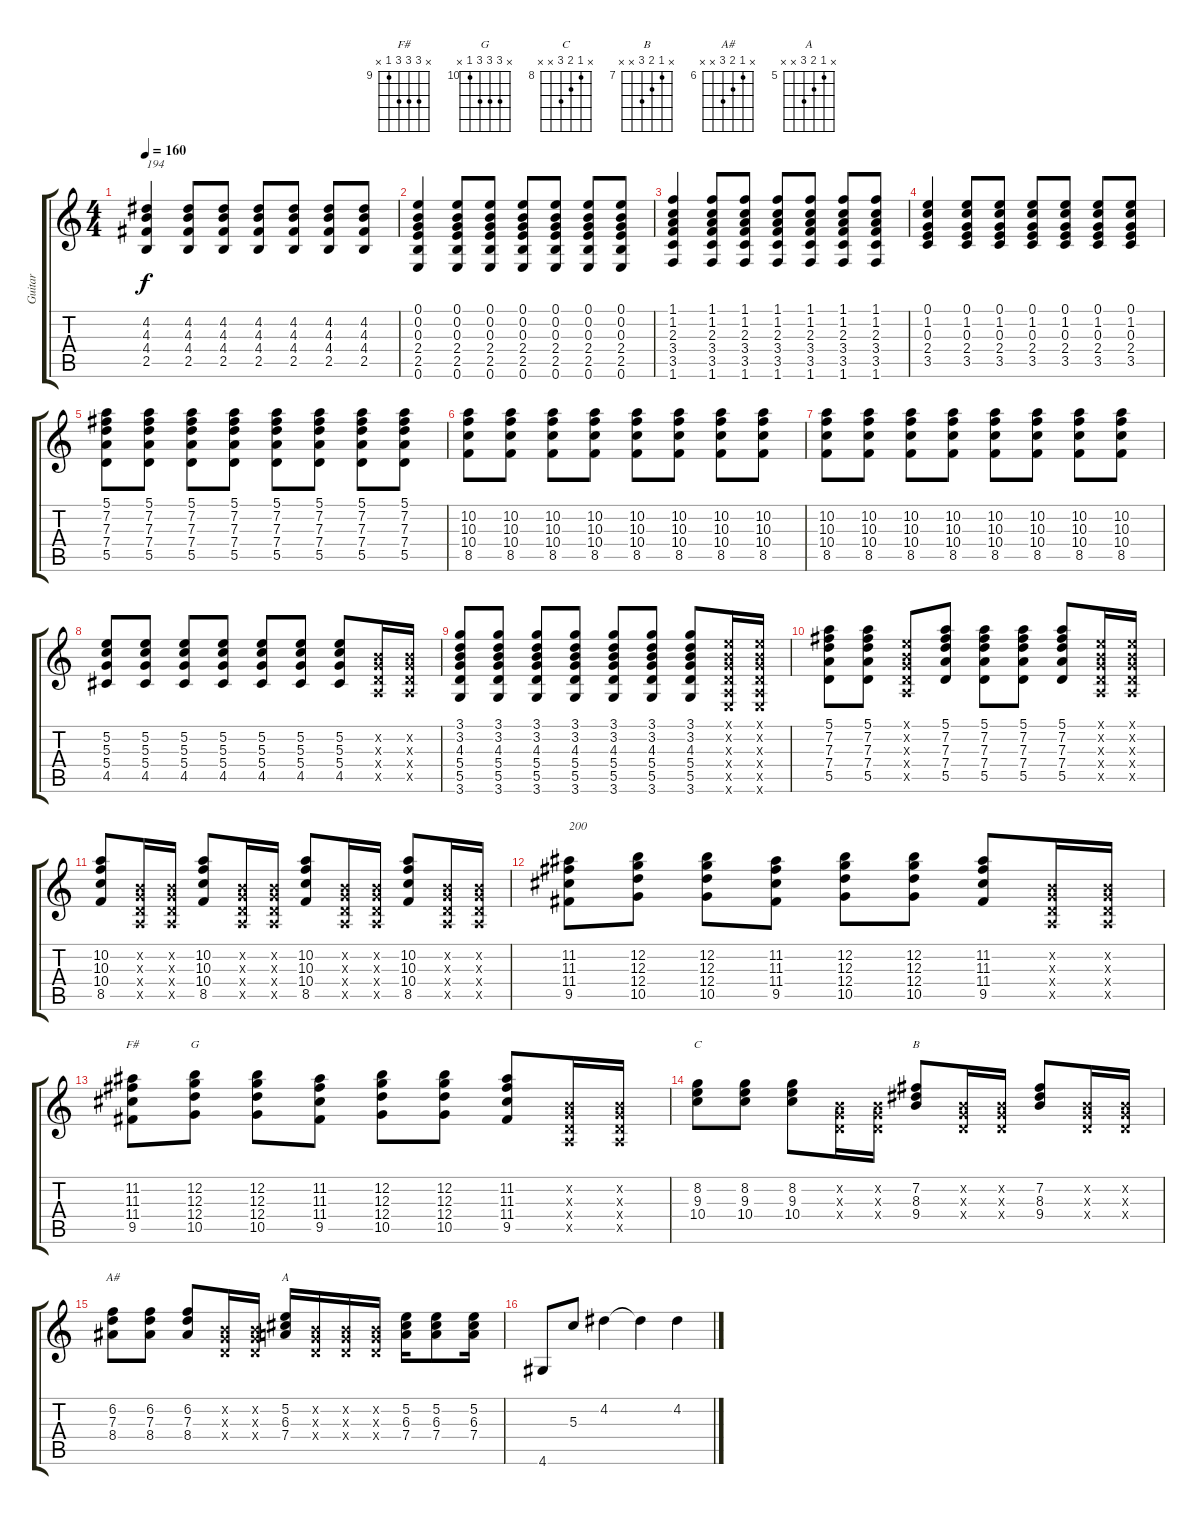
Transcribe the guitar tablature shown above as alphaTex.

\track ("Guitar" "Guitar") {instrument overdrivenguitar}
\staff {score tabs}
\tuning (E4 B3 G3 D3 A2 E2) {hide}
\chord ("F#" x 11 11 11 9 x) {firstfret 9}
\chord ("G" x 12 12 12 10 x) {firstfret 10}
\chord ("C" x 8 9 10 x x) {firstfret 8}
\chord ("B" x 7 8 9 x x) {firstfret 7}
\chord ("A#" x 6 7 8 x x) {firstfret 6}
\chord ("A" x 5 6 7 x x) {firstfret 5}
\ts (4 4)
\tempo 160
\clef g2
\ks c
(4.2 4.3 4.4 2.5).4{txt "194" dy f} (4.2 4.3 4.4 2.5).8 (4.2 4.3 4.4 2.5).8 (4.2 4.3 4.4 2.5).8 (4.2 4.3 4.4 2.5).8 (4.2 4.3 4.4 2.5).8 (4.2 4.3 4.4 2.5).8 |
(0.1 0.2 0.3 2.4 2.5 0.6).4 (0.1 0.2 0.3 2.4 2.5 0.6).8 (0.1 0.2 0.3 2.4 2.5 0.6).8 (0.1 0.2 0.3 2.4 2.5 0.6).8 (0.1 0.2 0.3 2.4 2.5 0.6).8 (0.1 0.2 0.3 2.4 2.5 0.6).8 (0.1 0.2 0.3 2.4 2.5 0.6).8 |
(1.1 1.2 2.3 3.4 3.5 1.6).4 (1.1 1.2 2.3 3.4 3.5 1.6).8 (1.1 1.2 2.3 3.4 3.5 1.6).8 (1.1 1.2 2.3 3.4 3.5 1.6).8 (1.1 1.2 2.3 3.4 3.5 1.6).8 (1.1 1.2 2.3 3.4 3.5 1.6).8 (1.1 1.2 2.3 3.4 3.5 1.6).8 |
(0.1 1.2 0.3 2.4 3.5).4 (0.1 1.2 0.3 2.4 3.5).8 (0.1 1.2 0.3 2.4 3.5).8 (0.1 1.2 0.3 2.4 3.5).8 (0.1 1.2 0.3 2.4 3.5).8 (0.1 1.2 0.3 2.4 3.5).8 (0.1 1.2 0.3 2.4 3.5).8 |
(5.1 7.2 7.3 7.4 5.5).8 (5.1 7.2 7.3 7.4 5.5).8 (5.1 7.2 7.3 7.4 5.5).8 (5.1 7.2 7.3 7.4 5.5).8 (5.1 7.2 7.3 7.4 5.5).8 (5.1 7.2 7.3 7.4 5.5).8 (5.1 7.2 7.3 7.4 5.5).8 (5.1 7.2 7.3 7.4 5.5).8 |
(10.2 10.3 10.4 8.5).8 (10.2 10.3 10.4 8.5).8 (10.2 10.3 10.4 8.5).8 (10.2 10.3 10.4 8.5).8 (10.2 10.3 10.4 8.5).8 (10.2 10.3 10.4 8.5).8 (10.2 10.3 10.4 8.5).8 (10.2 10.3 10.4 8.5).8 |
(10.2 10.3 10.4 8.5).8 (10.2 10.3 10.4 8.5).8 (10.2 10.3 10.4 8.5).8 (10.2 10.3 10.4 8.5).8 (10.2 10.3 10.4 8.5).8 (10.2 10.3 10.4 8.5).8 (10.2 10.3 10.4 8.5).8 (10.2 10.3 10.4 8.5).8 |
(5.2 5.3 5.4 4.5).8 (5.2 5.3 5.4 4.5).8 (5.2 5.3 5.4 4.5).8 (5.2 5.3 5.4 4.5).8 (5.2 5.3 5.4 4.5).8 (5.2 5.3 5.4 4.5).8 (5.2 5.3 5.4 4.5).8 (0.2{x} 0.3{x} 0.4{x} 0.5{x}).16 (0.2{x} 0.3{x} 0.4{x} 0.5{x}).16 |
(3.1 3.2 4.3 5.4 5.5 3.6).8 (3.1 3.2 4.3 5.4 5.5 3.6).8 (3.1 3.2 4.3 5.4 5.5 3.6).8 (3.1 3.2 4.3 5.4 5.5 3.6).8 (3.1 3.2 4.3 5.4 5.5 3.6).8 (3.1 3.2 4.3 5.4 5.5 3.6).8 (3.1 3.2 4.3 5.4 5.5 3.6).8 (0.1{x} 0.2{x} 0.3{x} 0.4{x} 0.5{x} 0.6{x}).16 (0.1{x} 0.2{x} 0.3{x} 0.4{x} 0.5{x} 0.6{x}).16 |
(5.1 7.2 7.3 7.4 5.5).8 (5.1 7.2 7.3 7.4 5.5).8 (0.1{x} 0.2{x} 0.3{x} 0.4{x} 0.5{x}).8 (5.1 7.2 7.3 7.4 5.5).8 (5.1 7.2 7.3 7.4 5.5).8 (5.1 7.2 7.3 7.4 5.5).8 (5.1 7.2 7.3 7.4 5.5).8 (0.1{x} 0.2{x} 0.3{x} 0.4{x} 0.5{x}).16 (0.1{x} 0.2{x} 0.3{x} 0.4{x} 0.5{x}).16 |
(10.2 10.3 10.4 8.5).8 (0.2{x} 0.3{x} 0.4{x} 0.5{x}).16 (0.2{x} 0.3{x} 0.4{x} 0.5{x}).16 (10.2 10.3 10.4 8.5).8 (0.2{x} 0.3{x} 0.4{x} 0.5{x}).16 (0.2{x} 0.3{x} 0.4{x} 0.5{x}).16 (10.2 10.3 10.4 8.5).8 (0.2{x} 0.3{x} 0.4{x} 0.5{x}).16 (0.2{x} 0.3{x} 0.4{x} 0.5{x}).16 (10.2 10.3 10.4 8.5).8 (0.2{x} 0.3{x} 0.4{x} 0.5{x}).16 (0.2{x} 0.3{x} 0.4{x} 0.5{x}).16 |
(11.2 11.3 11.4 9.5).8{txt "200"} (12.2 12.3 12.4 10.5).8 (12.2 12.3 12.4 10.5).8 (11.2 11.3 11.4 9.5).8 (12.2 12.3 12.4 10.5).8 (12.2 12.3 12.4 10.5).8 (11.2 11.3 11.4 9.5).8 (0.2{x} 0.3{x} 0.4{x} 0.5{x}).16 (0.2{x} 0.3{x} 0.4{x} 0.5{x}).16 |
(11.2 11.3 11.4 9.5).8{ch "F#"} (12.2 12.3 12.4 10.5).8{ch "G"} (12.2 12.3 12.4 10.5).8 (11.2 11.3 11.4 9.5).8 (12.2 12.3 12.4 10.5).8 (12.2 12.3 12.4 10.5).8 (11.2 11.3 11.4 9.5).8 (0.2{x} 0.3{x} 0.4{x} 0.5{x}).16 (0.2{x} 0.3{x} 0.4{x} 0.5{x}).16 |
(8.2 9.3 10.4).8{ch "C"} (8.2 9.3 10.4).8 (8.2 9.3 10.4).8 (0.2{x} 0.3{x} 0.4{x}).16 (0.2{x} 0.3{x} 0.4{x}).16 (7.2 8.3 9.4).8{ch "B"} (0.2{x} 0.3{x} 0.4{x}).16 (0.2{x} 0.3{x} 0.4{x}).16 (7.2 8.3 9.4).8 (0.2{x} 0.3{x} 0.4{x}).16 (0.2{x} 0.3{x} 0.4{x}).16 |
(6.2 7.3 8.4).8{ch "A#"} (6.2 7.3 8.4).8 (6.2 7.3 8.4).8 (0.2{x} 0.3{x} 0.4{x}).16 (0.2{x} 0.3{x} 0.4{x}).16 (5.2 6.3 7.4).16{ch "A"} (0.2{x} 0.3{x} 0.4{x}).16 (0.2{x} 0.3{x} 0.4{x}).16 (0.2{x} 0.3{x} 0.4{x}).16 (5.2 6.3 7.4).16 (5.2 6.3 7.4).8 (5.2 6.3 7.4).16 |
4.6.8 5.3.8 4.2.4 4.2{t}.4 4.2.4
